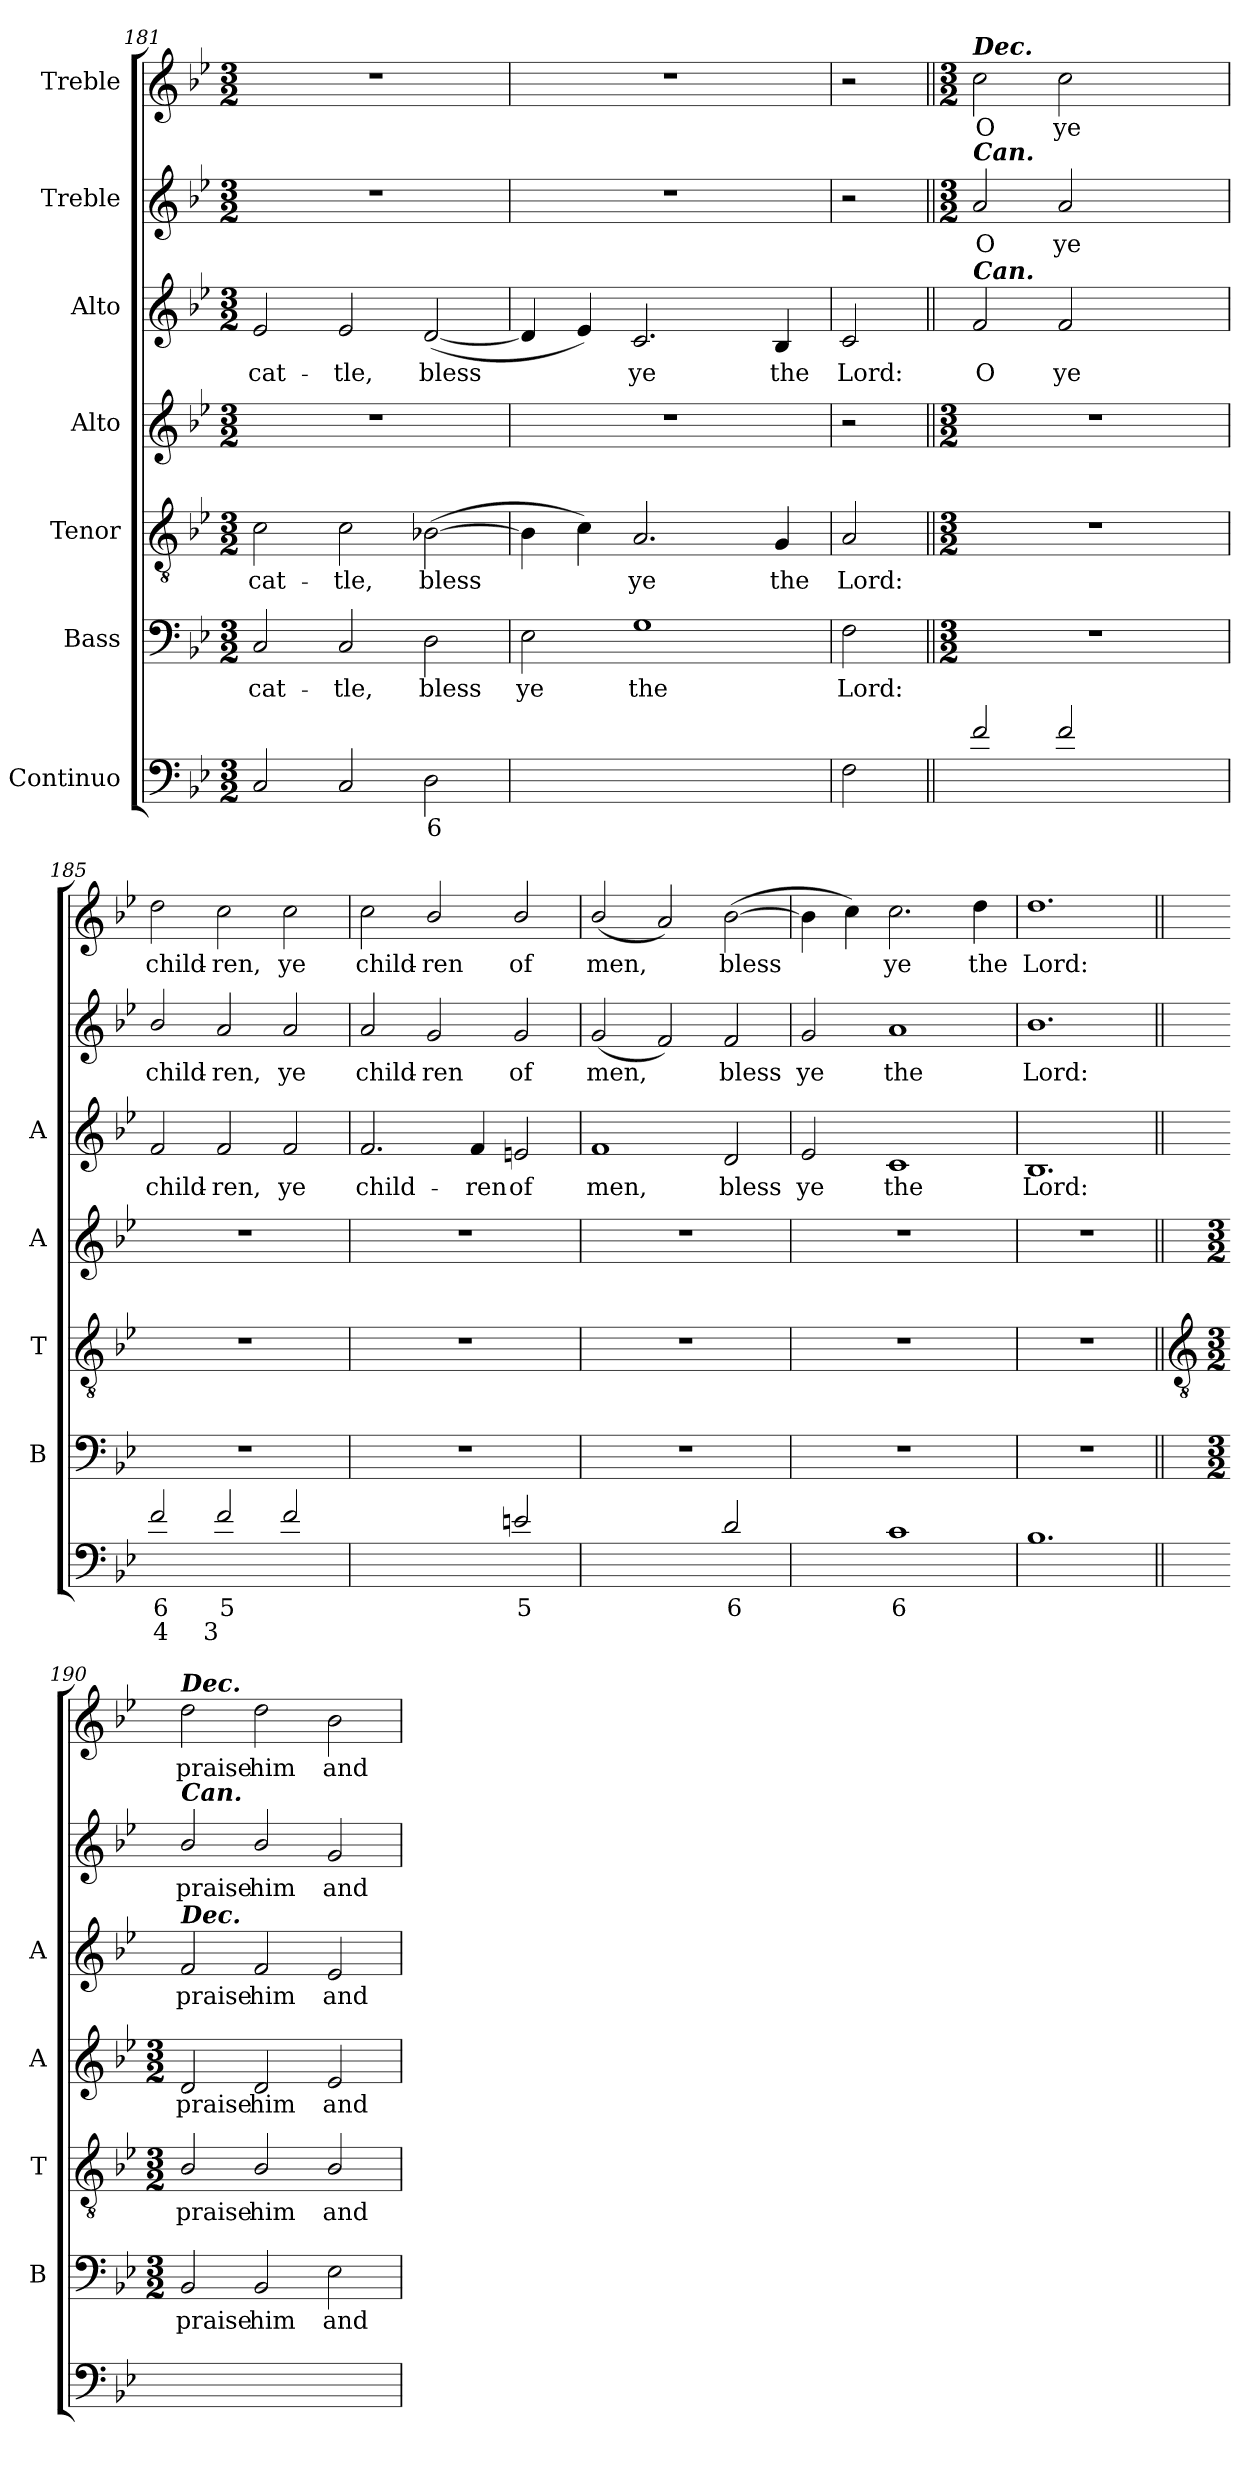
**kern	**text	**text	**kern	**text	**kern	**text	**kern	**text	**kern	**text	**kern	**text	**kern	**text
*part7	*part7	*part7	*part6	*part6	*part5	*part5	*part4	*part4	*part3	*part3	*part2	*part2	*part1	*part1
*staff7	*staff7	*staff7	*staff6	*staff6	*staff5	*staff5	*staff4	*staff4	*staff3	*staff3	*staff2	*staff2	*staff1	*staff1
*I"Continuo	*	*	*I"Bass	*	*I"Tenor	*	*I"Alto	*	*I"Alto	*	*I"Treble	*	*I"Treble	*
*	*	*	*I'B	*	*I'T	*	*I'A	*	*I'A	*	*	*	*	*
*clefF4	*	*	*clefF4	*	*clefGv2	*	*clefG2	*	*clefG2	*	*clefG2	*	*clefG2	*
*k[b-e-]	*	*	*k[b-e-]	*	*k[b-e-]	*	*k[b-e-]	*	*k[b-e-]	*	*k[b-e-]	*	*k[b-e-]	*
*B-:	*	*	*B-:	*	*B-:	*	*B-:	*	*B-:	*	*B-:	*	*B-:	*
*M3/2	*	*	*M3/2	*	*M3/2	*	*M3/2	*	*M3/2	*	*M3/2	*	*M3/2	*
=181	=181	=181	=181	=181	=181	=181	=181	=181	=181	=181	=181	=181	=181	=181
!	!	!	!	!LO:LY:b	!	!LO:LY:b	!	!	!	!LO:LY:b	!	!	!	!
2C/	.	.	2C/	cat-	2c\	cat-	1.r	.	2e-/	cat-	1.r	.	1.r	.
!	!	!	!	!LO:LY:b	!	!LO:LY:b	!	!	!	!LO:LY:b	!	!	!	!
2C/	.	.	2C/	-tle,	2c\	-tle,	.	.	2e-/	-tle,	.	.	.	.
!	!LO:LY:b	!	!	!LO:LY:b	!	!LO:LY:b	!	!	!	!LO:LY:b	!	!	!	!
2D\	6	.	2D\	bless	(>[2B-X\	bless	.	.	(<[2d/	bless	.	.	.	.
=182	=182	=182	=182	=182	=182	=182	=182	=182	=182	=182	=182	=182	=182	=182
!	!LO:LY:b	!LO:LY:b	!	!LO:LY:b	!	!	!	!	!	!	!	!	!	!
[4E-\yy	7	5	2E-\	ye	4B-\]	.	1.r	.	4d/]	.	1.r	.	1.r	.
!	!LO:LY:b	!LO:LY:b	!	!	!	!	!	!	!	!	!	!	!	!
4E-\yy]	6	4	.	.	4c\)	.	.	.	4e-/)	.	.	.	.	.
!	!LO:LY:b	!LO:LY:b	!	!LO:LY:b	!	!LO:LY:b	!	!	!	!LO:LY:b	!	!	!	!
[2G\yy	4	9	1G	the	2.A/	ye	.	.	2.c/	ye	.	.	.	.
!	!LO:LY:b	!LO:LY:b	!	!	!	!	!	!	!	!	!	!	!	!
2G\yy]	3	8	.	.	.	.	.	.	.	.	.	.	.	.
!	!	!	!	!	!	!LO:LY:b	!	!	!	!LO:LY:b	!	!	!	!
.	.	.	.	.	4G/	the	.	.	4B-/	the	.	.	.	.
=183	=183	=183	=183	=183	=183	=183	=183	=183	=183	=183	=183	=183	=183	=183
!	!	!	!	!LO:LY:b	!	!LO:LY:b	!	!	!	!LO:LY:b	!	!	!	!
2F\	.	.	2F\	Lord:	2A/	Lord:	2r	.	2c/	Lord:	2r	.	2r	.
!!LO:LB:g=z
=184||	=184||	=184||	=184||	=184||	=184||	=184||	=184||	=184||	=184||	=184||	=184||	=184||	=184||	=184||
*	*	*	*M3/2	*	*M3/2	*	*M3/2	*	*	*	*M3/2	*	*M3/2	*
!	!	!	!	!	!	!	!	!	!	!	!	!	!LO:TX:a:Bi:t=Dec.	!
!	!	!	!	!	!	!	!	!	!	!	!LO:TX:a:Bi:t=Can.	!	!	!
!	!	!	!	!	!	!	!	!	!LO:TX:a:Bi:t=Can.	!	!	!	!	!
!	!	!	!	!	!	!	!	!	!	!LO:LY:b	!	!LO:LY:b	!	!LO:LY:b
2f/	.	.	1.r	.	1.r	.	1.r	.	2f/	O	2a/	O	2cc\	O
!	!	!	!	!	!	!	!	!	!	!LO:LY:b	!	!LO:LY:b	!	!LO:LY:b
2f/	.	.	.	.	.	.	.	.	2f/	ye	2a/	ye	2cc\	ye
2ryy	.	.	.	.	.	.	.	.	2ryy	.	2ryy	.	2ryy	.
=185	=185	=185	=185	=185	=185	=185	=185	=185	=185	=185	=185	=185	=185	=185
!	!LO:LY:b	!LO:LY:b	!	!	!	!	!	!	!	!LO:LY:b	!	!LO:LY:b	!	!LO:LY:b
2f/	6	4	1.r	.	1.r	.	1.r	.	2f/	child-	2b-/	child-	2dd\	child-
!	!LO:LY:b	!LO:LY:b	!	!	!	!	!	!	!	!LO:LY:b	!	!LO:LY:b	!	!LO:LY:b
2f/	5	3	.	.	.	.	.	.	2f/	-ren,	2a/	-ren,	2cc\	-ren,
!	!	!	!	!	!	!	!	!	!	!LO:LY:b	!	!LO:LY:b	!	!LO:LY:b
2f/	.	.	.	.	.	.	.	.	2f/	ye	2a/	ye	2cc\	ye
=186	=186	=186	=186	=186	=186	=186	=186	=186	=186	=186	=186	=186	=186	=186
!	!LO:LY:b	!LO:LY:b	!	!	!	!	!	!	!	!LO:LY:b	!	!LO:LY:b	!	!LO:LY:b
[2f/yy	5	3	1.r	.	1.r	.	1.r	.	2.f/	child-	2a/	child-	2cc\	child-
!	!LO:LY:b	!LO:LY:b	!	!	!	!	!	!	!	!	!	!LO:LY:b	!	!LO:LY:b
2f/yy]	4	2	.	.	.	.	.	.	.	.	2g/	-ren	2b-/	-ren
!	!	!	!	!	!	!	!	!	!	!LO:LY:b	!	!	!	!
.	.	.	.	.	.	.	.	.	4f/	-ren	.	.	.	.
!	!LO:LY:b	!	!	!	!	!	!	!	!	!LO:LY:b	!	!LO:LY:b	!	!LO:LY:b
2en/	5	.	.	.	.	.	.	.	2en/	of	2g/	of	2b-/	of
=187	=187	=187	=187	=187	=187	=187	=187	=187	=187	=187	=187	=187	=187	=187
!	!LO:LY:b	!LO:LY:b	!	!	!	!	!	!	!	!LO:LY:b	!	!LO:LY:b	!	!LO:LY:b
[2f/yy	4	9	1.r	.	1.r	.	1.r	.	1f	men,	(<2g/	men,	(<2b-/	men,
!	!LO:LY:b	!LO:LY:b	!	!	!	!	!	!	!	!	!	!	!	!
2f/yy]	3	8	.	.	.	.	.	.	.	.	2f/)	.	2a/)	.
!	!LO:LY:b	!	!	!	!	!	!	!	!	!LO:LY:b	!	!LO:LY:b	!	!LO:LY:b
2d/	6	.	.	.	.	.	.	.	2d/	bless	2f/	bless	(>[2b-\	bless
=188	=188	=188	=188	=188	=188	=188	=188	=188	=188	=188	=188	=188	=188	=188
!	!LO:LY:b	!	!	!	!	!	!	!	!	!LO:LY:b	!	!LO:LY:b	!	!
[4e-/yy	5	.	1.r	.	1.r	.	1.r	.	2e-/	ye	2g/	ye	4b-\]	.
!	!LO:LY:b	!	!	!	!	!	!	!	!	!	!	!	!	!
4e-/yy]	6	.	.	.	.	.	.	.	.	.	.	.	4cc\)	.
!	!LO:LY:b	!	!	!	!	!	!	!	!	!LO:LY:b	!	!LO:LY:b	!	!LO:LY:b
1c	6	.	.	.	.	.	.	.	1c	the	1a	the	2.cc\	ye
!	!	!	!	!	!	!	!	!	!	!	!	!	!	!LO:LY:b
.	.	.	.	.	.	.	.	.	.	.	.	.	4dd\	the
=189	=189	=189	=189	=189	=189	=189	=189	=189	=189	=189	=189	=189	=189	=189
!	!	!	!	!	!	!	!	!	!	!LO:LY:b	!	!LO:LY:b	!	!LO:LY:b
1.B-	.	.	1.r	.	1.r	.	1.r	.	1.B-	Lord:	1.b-	Lord:	1.dd	Lord:
!!LO:PB:g=z
=190||	=190||	=190||	=190||	=190||	=190||	=190||	=190||	=190||	=190||	=190||	=190||	=190||	=190||	=190||
*	*	*	*	*	*clefGv2	*	*	*	*	*	*	*	*	*
*	*	*	*M3/2	*	*M3/2	*	*M3/2	*	*	*	*	*	*	*
!	!	!	!	!	!	!	!	!	!	!	!	!	!LO:TX:a:Bi:t=Dec.	!
!	!	!	!	!	!	!	!	!	!	!	!LO:TX:a:Bi:t=Can.	!	!	!
!	!	!	!	!	!	!	!	!	!LO:TX:a:Bi:t=Dec.	!	!	!	!	!
!	!	!	!	!LO:LY:b	!	!LO:LY:b	!	!LO:LY:b	!	!LO:LY:b	!	!LO:LY:b	!	!LO:LY:b
1.ryy	.	.	2BB-/	praise	2B-/	praise	2d/	praise	2f/	praise	2b-/	praise	2dd\	praise
!	!	!	!	!LO:LY:b	!	!LO:LY:b	!	!LO:LY:b	!	!LO:LY:b	!	!LO:LY:b	!	!LO:LY:b
.	.	.	2BB-/	him	2B-/	him	2d/	him	2f/	him	2b-/	him	2dd\	him
!	!	!	!	!LO:LY:b	!	!LO:LY:b	!	!LO:LY:b	!	!LO:LY:b	!	!LO:LY:b	!	!LO:LY:b
.	.	.	2E-\	and	2B-/	and	2e-/	and	2e-/	and	2g/	and	2b-\	and
=	=	=	=	=	=	=	=	=	=	=	=	=	=	=
*-	*-	*-	*-	*-	*-	*-	*-	*-	*-	*-	*-	*-	*-	*-
